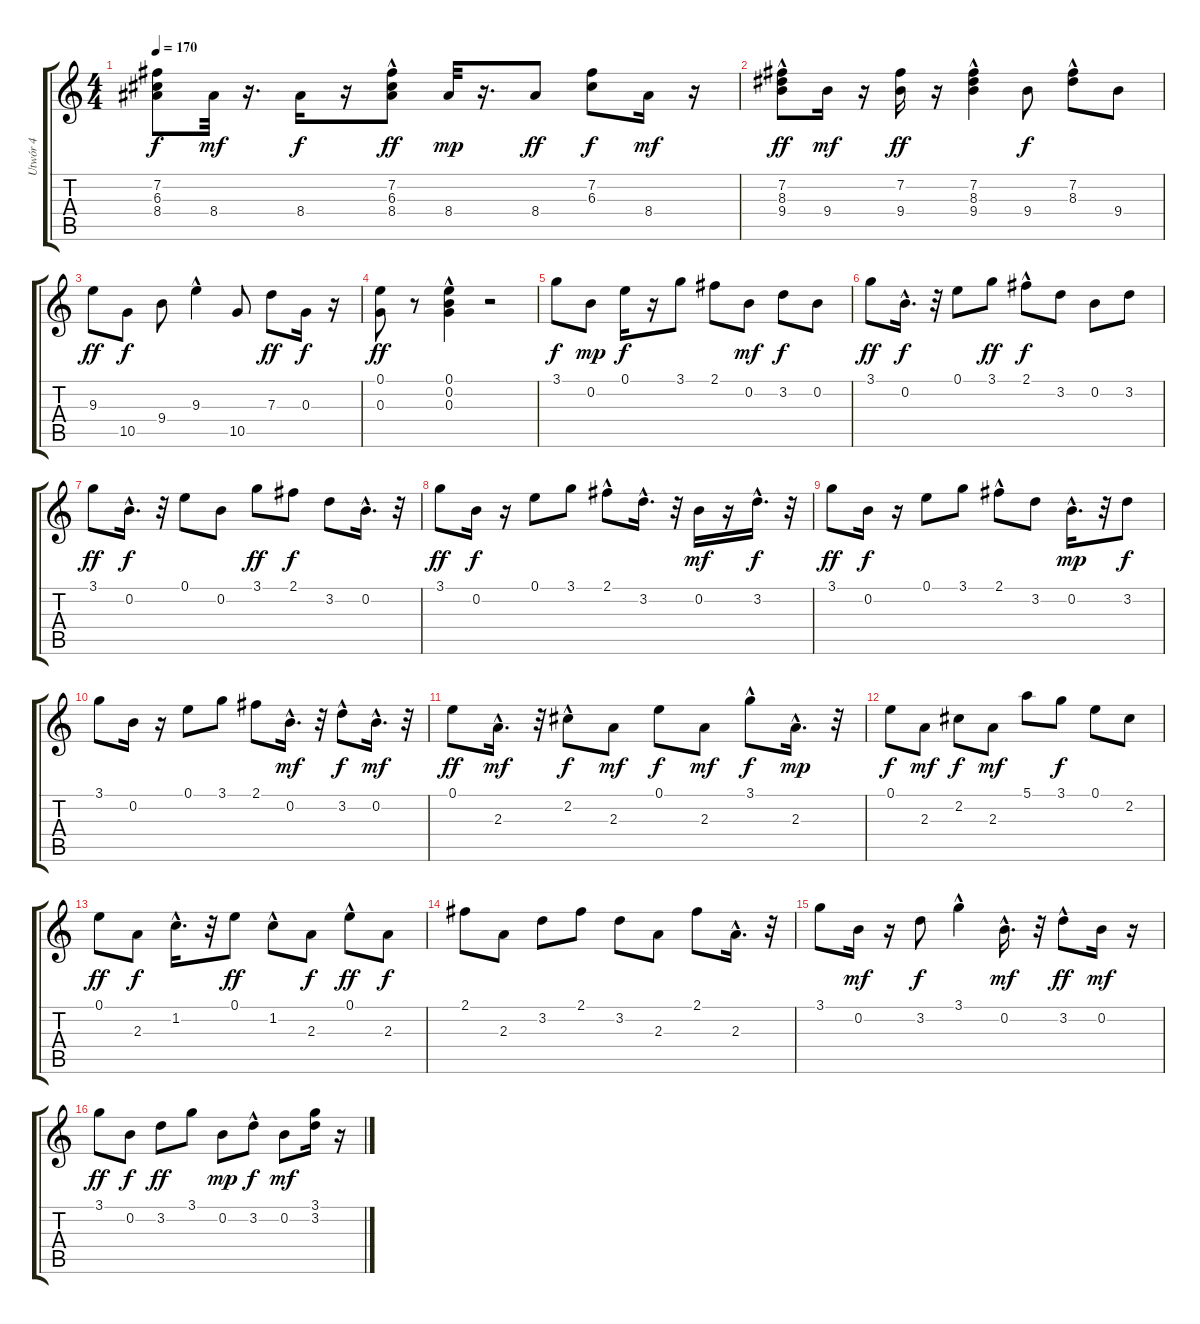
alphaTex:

\track ("Utwór 4" "Utwór 4") {instrument acousticguitarsteel}
\staff {score tabs}
\tuning (E4 B3 G3 D3 A2 E2) {hide}
\ts (4 4)
\tempo 170
\clef g2
\ks c
(7.2 6.3 8.4).8{dy f} 8.4.32{dy mf} r.16{d} 8.4.16{dy f} r.16 (7.2 6.3{hac} 8.4).8{dy ff} 8.4.32{dy mp} r.16{d} 8.4.8{dy ff} (7.2 6.3).8{dy f} 8.4.16{dy mf} r.16 |
(7.2{hac} 8.3 9.4).8{dy ff} 9.4.16{dy mf} r.16 (7.2 9.4).16{dy ff} r.16 (7.2 8.3 9.4{hac}).4 9.4.8{dy f} (7.2 8.3{hac}).8 9.4.8 |
9.3.8{dy ff} 10.5.8{dy f} 9.4.8 9.3{hac}.4 10.5.8 7.3.8{dy ff} 0.3.16{dy f} r.16 |
(0.1 0.3).8{dy ff} r.8 (0.1 0.2{hac} 0.3{hac}).4 r.2 |
3.1.8{dy f} 0.2.8{dy mp} 0.1.16{dy f} r.16 3.1.8 2.1.8 0.2.8{dy mf} 3.2.8{dy f} 0.2.8 |
3.1.8{dy ff} 0.2{hac}.16{d dy f} r.32 0.1.8 3.1.8{dy ff} 2.1{hac}.8{dy f} 3.2.8 0.2.8 3.2.8 |
3.1.8{dy ff} 0.2{hac}.16{d dy f} r.32 0.1.8 0.2.8 3.1.8{dy ff} 2.1.8{dy f} 3.2.8 0.2{hac}.16{d} r.32 |
3.1.8{dy ff} 0.2.16{dy f} r.16 0.1.8 3.1.8 2.1{hac}.8 3.2{hac}.16{d} r.32 0.2.16{dy mf} r.16 3.2{hac}.16{d dy f} r.32 |
3.1.8{dy ff} 0.2.16{dy f} r.16 0.1.8 3.1.8 2.1{hac}.8 3.2.8 0.2{hac}.16{d dy mp} r.32 3.2.8{dy f} |
3.1.8 0.2.16 r.16 0.1.8 3.1.8 2.1.8 0.2{hac}.16{d dy mf} r.32 3.2{hac}.8{dy f} 0.2{hac}.16{d dy mf} r.32 |
0.1.8{dy ff} 2.3{hac}.16{d dy mf} r.32 2.2{hac}.8{dy f} 2.3.8{dy mf} 0.1.8{dy f} 2.3.8{dy mf} 3.1{hac}.8{dy f} 2.3{hac}.16{d dy mp} r.32 |
0.1.8{dy f} 2.3.8{dy mf} 2.2.8{dy f} 2.3.8{dy mf} 5.1.8 3.1.8{dy f} 0.1.8 2.2.8 |
0.1.8{dy ff} 2.3.8{dy f} 1.2{hac}.16{d} r.32 0.1.8{dy ff} 1.2{hac}.8 2.3.8{dy f} 0.1{hac}.8{dy ff} 2.3.8{dy f} |
2.1.8 2.3.8 3.2.8 2.1.8 3.2.8 2.3.8 2.1.8 2.3{hac}.16{d} r.32 |
3.1.8 0.2.16{dy mf} r.16 3.2.8{dy f} 3.1{hac}.4 0.2{hac}.16{d dy mf} r.32 3.2{hac}.8{dy ff} 0.2.16{dy mf} r.16 |
3.1.8{dy ff} 0.2.8{dy f} 3.2.8{dy ff} 3.1.8 0.2.8{dy mp} 3.2{hac}.8{dy f} 0.2.8{dy mf} (3.1 3.2).16 r.16
